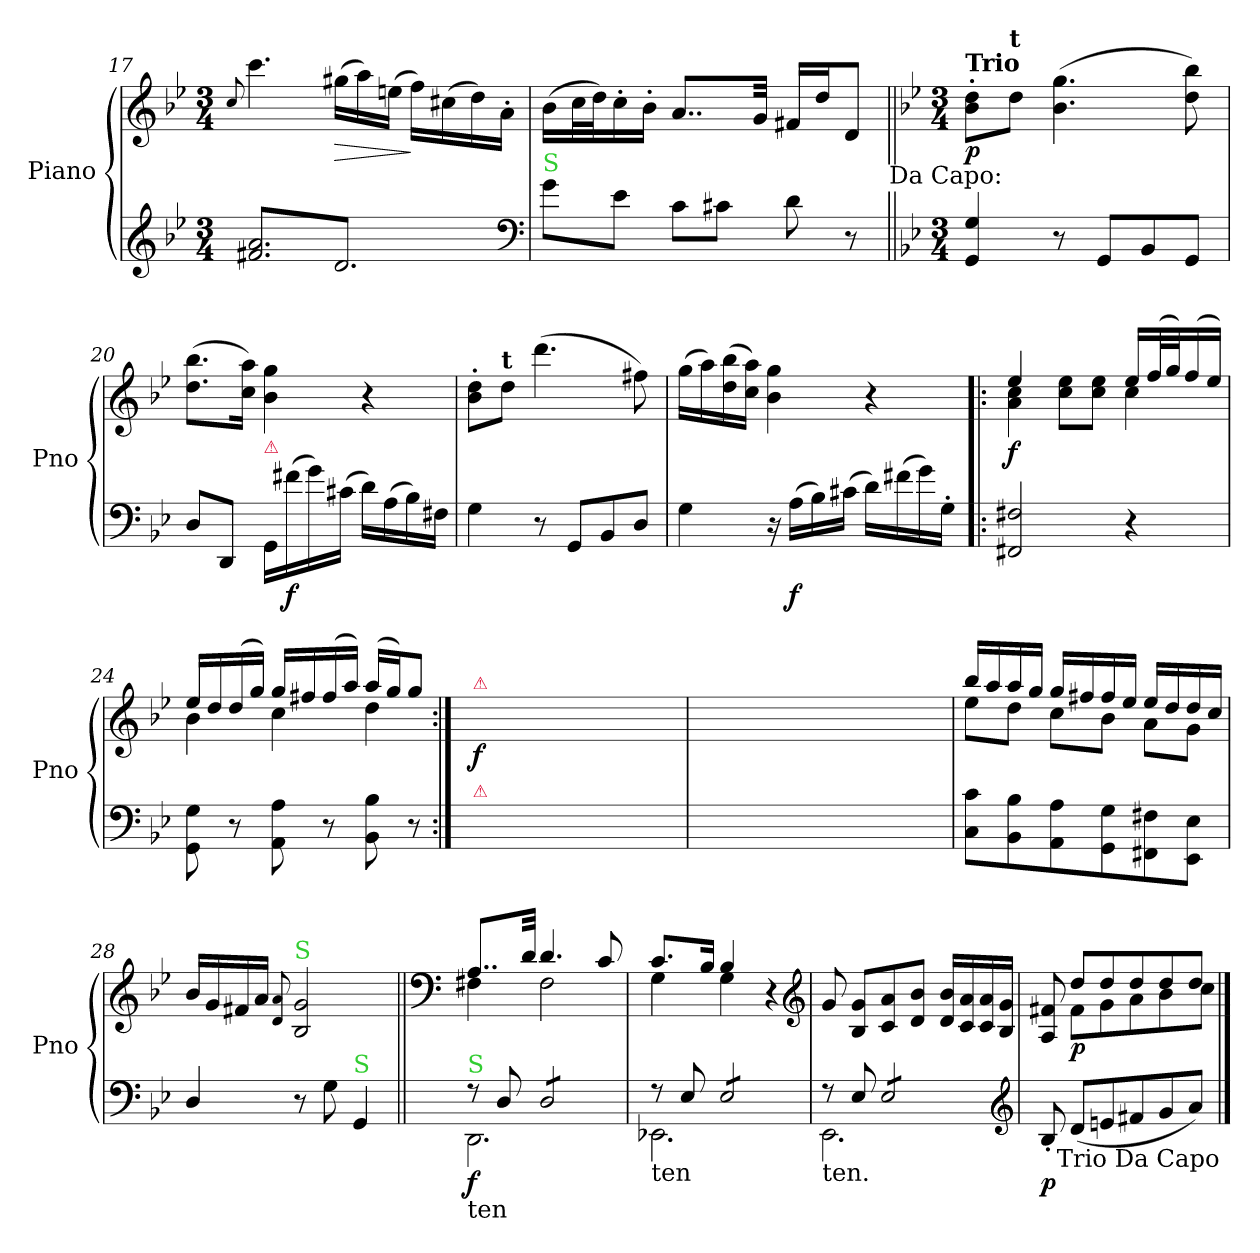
**kern	**dynam	**kern	**dynam
*part2	*part2	*part1	*part1
*staff2	*staff2	*staff1	*staff1
*I"Piano	*	*I"Piano	*
*I'Pno	*	*I'Pno	*
*clefG2	*	*clefG2	*
*k[b-e-]	*	*k[b-e-]	*
*M3/4	*	*M3/4	*
=17	=17	=17	=17
.	.	8qqcc/	.
*tremolo	*	*	*
8f#X/ 8a/L	.	4.ccc\	.
8d/	.	.	.
8f#X/ 8a/	.	.	.
*	*	*Xtuplet	*
!	!	!	!LO:HP:b
8d/	.	(24gg#X\LL	>
.	.	24aa\)	.
.	.	(24een\JJ	.
8f#X/ 8a/	.	16ff\LL)	]
.	.	(16cc#X\	.
8d/J	.	16dd\)	.
*Xtremolo	*	*	*
.	.	16a'\JJ	.
*clefF4	*	*	*
=18	=18	=18	=18
!LO:TX:a:color=limegreen:t=S	!	!	!
8g\L	.	(16b-\LL	.
.	.	32cc\L	.
.	.	32dd\J)	.
8e-\J	.	16cc'\	.
.	.	16b-'\JJ	.
8c\L	.	8..a/L	.
8c#X\J	.	.	.
.	.	32g/Jkk	.
8d\	.	16f#X/LL	.
.	.	16dd/J	.
8r	.	8d/J	.
!	!	!LO:TX:b:t=Da Capo&colon;	!
=19||	=19||	=19||	=19||
*k[b-e-]	*	*k[b-e-]	*
*M3/4	*	*M3/4	*
!	!	!LO:TX:a:B:t=Trio	!
4GG/ 4G/	.	8b-'\ 8dd'\L	p
!	!	!LO:TX:a:B:t=t	!
.	.	8dd\J	.
8r	.	(4.b-\ 4.gg\	.
8GG/L	.	.	.
8BB-/	.	.	.
8GG/J	.	8dd\ 8bb-\)	.
=20	=20	=20	=20
8D/L	.	(8.dd\ 8.bb-\L	.
8DD/J	.	.	.
.	.	16cc\ 16aa\Jk)	.
!LO:TX:a:color=crimson:t=⚠	!	!	!
16GG/LL	.	4b-\ 4gg\	.
(16f#X\	f	.	.
16g\)	.	.	.
(16c#X\JJ	.	.	.
16d\LL)	.	4r	.
(16A\	.	.	.
16B-\)	.	.	.
16F#X\JJ	.	.	.
=21	=21	=21	=21
4G\	.	8b-'\ 8dd'\L	.
!	!	!LO:TX:a:B:t=t	!
.	.	8dd\J	.
8r	.	(4.ddd\	.
8GG/L	.	.	.
8BB-/	.	.	.
8D/J	.	8ff#X\)	.
=22	=22	=22	=22
4G\	.	(16gg\LL	.
.	.	16aa\)	.
.	.	(16dd\ 16bb-\	.
.	.	16cc\ 16aa\JJ)	.
16r	.	4b-\ 4gg\	.
(16A\LL	f	.	.
16B-\)	.	.	.
(16c#X\JJ	.	.	.
16d\LL)	.	4r	.
(16f#X\	.	.	.
16g\)	.	.	.
16G'\JJ	.	.	.
=23!|:	=23!|:	=23!|:	=23!|:
*	*	*^	*
2FF#X/ 2F#X/	.	4ee-/	4a\ 4cc\	f
.	.	8cc\ 8ee-\L	4ryy	.
.	.	8cc\ 8ee-\J	.	.
4r	.	16ee-/LL	4cc\	.
.	.	(32ff/L	.	.
.	.	32gg/J)	.	.
.	.	(16ff/	.	.
.	.	16ee-/JJ)	.	.
=24	=24	=24	=24	=24
8GG\ 8G\	.	16ee-/LL	4b-\	.
.	.	16dd/	.	.
8r	.	(16dd/	.	.
.	.	16gg/JJ)	.	.
8AA\ 8A\	.	16gg/LL	4cc\	.
.	.	16ff#X/	.	.
8r	.	(16ff#/	.	.
.	.	16aa/JJ)	.	.
8BB-\ 8B-\	.	(16aa/LL	4dd\	.
.	.	16gg/J)	.	.
8r	.	8gg/J	.	.
=25:|!	=25:|!	=25:|!	=25:|!	=25:|!
!	!	!LO:TX:a:color=crimson:t=⚠	!	!
!LO:TX:a:color=crimson:t=⚠	!	!	!	!
2FF#Xyy/ 2F#Xyy/	.	4ee-/yy	4ayy\ 4ccyy\	f
.	.	8ccyy\ 8ee-yy\L	4ryy	.
.	.	8ccyy\ 8ee-yy\J	.	.
4ryy	.	16ee-/LLyy	4cc\yy	.
.	.	(32ff/Lyy	.	.
.	.	32gg/Jyy)	.	.
.	.	(16ff/yy	.	.
.	.	16ee-/JJyy)	.	.
=26	=26	=26	=26	=26
8GGyy\ 8Gyy\	.	16ee-/LLyy	4b-\yy	.
.	.	16dd/yy	.	.
8ryy	.	(16dd/yy	.	.
.	.	16gg/JJyy)	.	.
8AAyy\ 8Ayy\	.	16gg/LLyy	4cc\yy	.
.	.	16ff#X/yy	.	.
8ryy	.	(16ff#/yy	.	.
.	.	16aa/JJyy)	.	.
8BB-yy\ 8B-yy\	.	(16aa/LLyy	4dd\yy	.
.	.	16gg/Jyy)	.	.
8ryy	.	8gg/Jyy	.	.
=27	=27	=27	=27	=27
8C\ 8c\L	.	16bb-/LL	8ee-\L	.
.	.	16aa/	.	.
8BB-\ 8B-\	.	16aa/	8dd\J	.
.	.	16gg/JJ	.	.
8AA\ 8A\	.	16gg/LL	8cc\L	.
.	.	16ff#X/	.	.
8GG\ 8G\	.	16ff#/	8b-\J	.
.	.	16ee-/JJ	.	.
8FF#X\ 8F#X\	.	16ee-/LL	8a\L	.
.	.	16dd/	.	.
8EE-\ 8E-\J	.	16dd/	8g\J	.
.	.	16cc/JJ	.	.
*	*	*v	*v	*
=28	=28	=28	=28
4D/	.	16b-/LL	.
.	.	16g/	.
.	.	16f#X/	.
.	.	16a/JJ	.
.	.	8qqd/ 8qqa/	.
!	!	!LO:TX:a:color=limegreen:t=S	!
8r	.	2B-/ 2g/	.
8G\	.	.	.
!LO:TX:a:color=limegreen:t=S	!	!	!
4GG/	.	.	.
=29||	=29||	=29||	=29||
*	*	*clefF4	*
*^	*	*^	*
!LO:TX:b:t=ten	!	!	!	!	!
!LO:TX:a:color=limegreen:t=S	!	!	!	!	!
8r	2.DD\	f	8..A/L	4F#X\	.
8D/	.	.	.	.	.
.	.	.	32d/Jkk	.	.
*tremolo	*	*	*	*	*
8D/L	.	.	4.d/	2F#\	.
8D/	.	.	.	.	.
8D/	.	.	.	.	.
8D/J	.	.	8c/	.	.
*Xtremolo	*	*	*	*	*
=30	=30	=30	=30	=30	=30
!LO:TX:b:t=ten	!	!	!	!	!
8r	2.EE-X\	.	8.c/L	4G\	.
8E-/	.	.	.	.	.
.	.	.	16B-/Jk	.	.
*tremolo	*	*	*	*	*
8E-/L	.	.	4B-/	4G\	.
8E-/	.	.	.	.	.
8E-/	.	.	4r	4ryy	.
8E-/J	.	.	.	.	.
*Xtremolo	*	*	*	*	*
*	*	*	*v	*v	*
*	*	*	*clefG2	*
=31	=31	=31	=31	=31
*	*	*	*^	*
!LO:TX:b:t=ten.	!	!	!	!	!
*	*	*	*v	*v	*
8r	2.EE-\	.	8g/	.
8E-/	.	.	8B-/ 8g/L	.
*tremolo	*	*	*	*
8E-/L	.	.	8c/ 8a/	.
8E-/	.	.	8d/ 8b-/J	.
8E-/	.	.	16d/ 16b-/LL	.
.	.	.	16c/ 16a/	.
8E-/J	.	.	16c/ 16a/	.
*Xtremolo	*	*	*	*
.	.	.	16B-/ 16g/JJ	.
*v	*v	*	*	*
*clefG2	*	*	*
=32	=32	=32	=32
*	*	*^	*
8B-'/	p	8A/ 8f#X/	8rFyy	.
(8d/L	.	8dd/L	8f#\L	p
8en/	.	8dd/	8g\	.
8f#X/	.	8dd/	8a\	.
8g/	.	8dd/	8b-\	.
8a/J)	.	8dd/J	8cc\J	.
!LO:TX:b:t=Trio Da Capo	!	!	!	!
*	*	*v	*v	*
==	==	==	==
*-	*-	*-	*-
